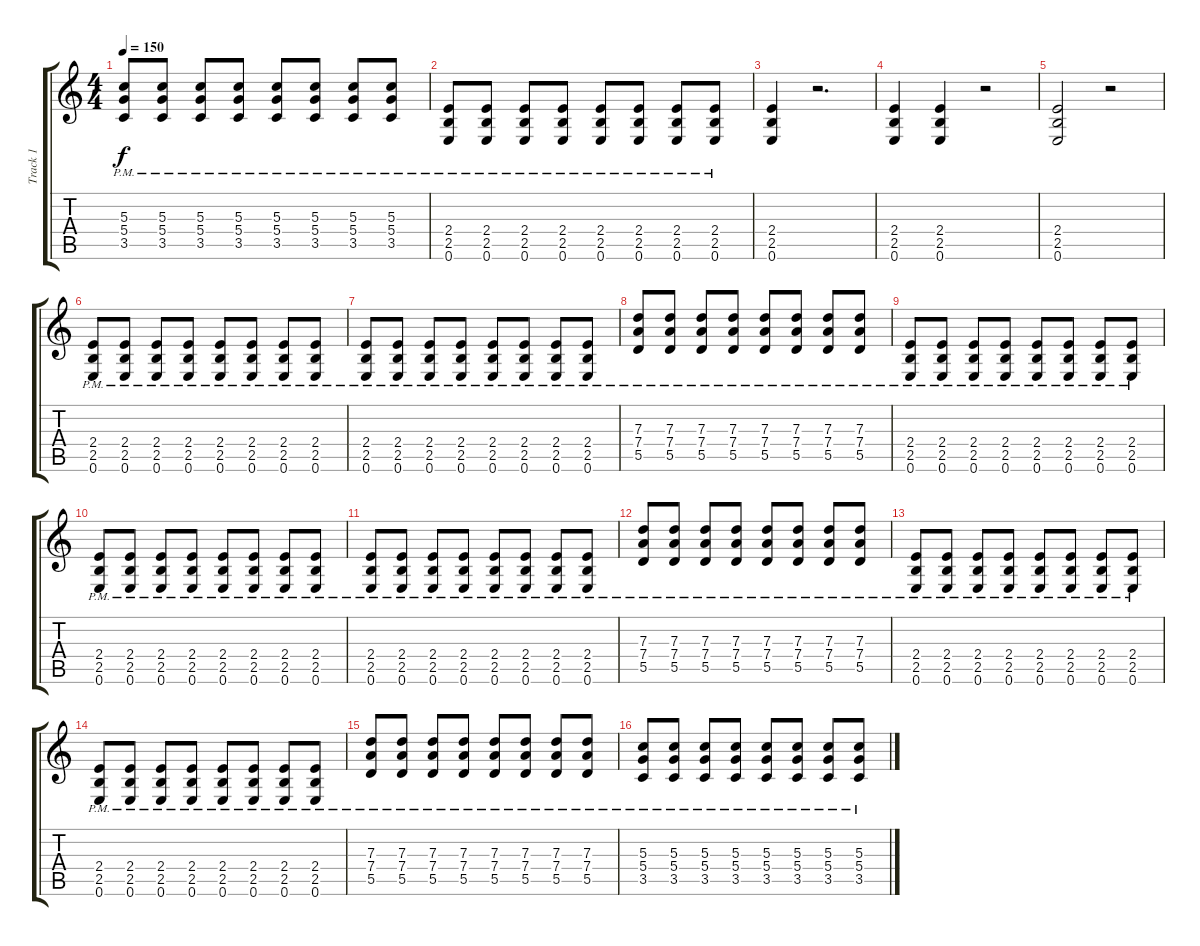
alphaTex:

\track ("Track 1" "Track 1") {instrument distortionguitar}
\staff {score tabs}
\tuning (E4 B3 G3 D3 A2 E2) {hide}
\ts (4 4)
\tempo 150
\clef g2
\ks c
(5.3{pm} 5.4{pm} 3.5{pm}).8{dy f} (5.3{pm} 5.4{pm} 3.5{pm}).8 (5.3{pm} 5.4{pm} 3.5{pm}).8 (5.3{pm} 5.4{pm} 3.5{pm}).8 (5.3{pm} 5.4{pm} 3.5{pm}).8 (5.3{pm} 5.4{pm} 3.5{pm}).8 (5.3{pm} 5.4{pm} 3.5{pm}).8 (5.3{pm} 5.4{pm} 3.5{pm}).8 |
(2.4{pm} 2.5{pm} 0.6{pm}).8 (2.4{pm} 2.5{pm} 0.6{pm}).8 (2.4{pm} 2.5{pm} 0.6{pm}).8 (2.4{pm} 2.5{pm} 0.6{pm}).8 (2.4{pm} 2.5{pm} 0.6{pm}).8 (2.4{pm} 2.5{pm} 0.6{pm}).8 (2.4{pm} 2.5{pm} 0.6{pm}).8 (2.4{pm} 2.5{pm} 0.6{pm}).8 |
(2.4 2.5 0.6).4 r.2{d} |
(2.4 2.5 0.6).4 (2.4 2.5 0.6).4 r.2 |
(2.4 2.5 0.6).2 r.2 |
(2.4{pm} 2.5{pm} 0.6{pm}).8 (2.4{pm} 2.5{pm} 0.6{pm}).8 (2.4{pm} 2.5{pm} 0.6{pm}).8 (2.4{pm} 2.5{pm} 0.6{pm}).8 (2.4{pm} 2.5{pm} 0.6{pm}).8 (2.4{pm} 2.5{pm} 0.6{pm}).8 (2.4{pm} 2.5{pm} 0.6{pm}).8 (2.4{pm} 2.5{pm} 0.6{pm}).8 |
(2.4{pm} 2.5{pm} 0.6{pm}).8 (2.4{pm} 2.5{pm} 0.6{pm}).8 (2.4{pm} 2.5{pm} 0.6{pm}).8 (2.4{pm} 2.5{pm} 0.6{pm}).8 (2.4{pm} 2.5{pm} 0.6{pm}).8 (2.4{pm} 2.5{pm} 0.6{pm}).8 (2.4{pm} 2.5{pm} 0.6{pm}).8 (2.4{pm} 2.5{pm} 0.6{pm}).8 |
(7.3{pm} 7.4{pm} 5.5{pm}).8 (7.3{pm} 7.4{pm} 5.5{pm}).8 (7.3{pm} 7.4{pm} 5.5{pm}).8 (7.3{pm} 7.4{pm} 5.5{pm}).8 (7.3{pm} 7.4{pm} 5.5{pm}).8 (7.3{pm} 7.4{pm} 5.5{pm}).8 (7.3{pm} 7.4{pm} 5.5{pm}).8 (7.3{pm} 7.4{pm} 5.5{pm}).8 |
(2.4{pm} 2.5{pm} 0.6{pm}).8 (2.4{pm} 2.5{pm} 0.6{pm}).8 (2.4{pm} 2.5{pm} 0.6{pm}).8 (2.4{pm} 2.5{pm} 0.6{pm}).8 (2.4{pm} 2.5{pm} 0.6{pm}).8 (2.4{pm} 2.5{pm} 0.6{pm}).8 (2.4{pm} 2.5{pm} 0.6{pm}).8 (2.4{pm} 2.5{pm} 0.6{pm}).8 |
(2.4{pm} 2.5{pm} 0.6{pm}).8 (2.4{pm} 2.5{pm} 0.6{pm}).8 (2.4{pm} 2.5{pm} 0.6{pm}).8 (2.4{pm} 2.5{pm} 0.6{pm}).8 (2.4{pm} 2.5{pm} 0.6{pm}).8 (2.4{pm} 2.5{pm} 0.6{pm}).8 (2.4{pm} 2.5{pm} 0.6{pm}).8 (2.4{pm} 2.5{pm} 0.6{pm}).8 |
(2.4{pm} 2.5{pm} 0.6{pm}).8 (2.4{pm} 2.5{pm} 0.6{pm}).8 (2.4{pm} 2.5{pm} 0.6{pm}).8 (2.4{pm} 2.5{pm} 0.6{pm}).8 (2.4{pm} 2.5{pm} 0.6{pm}).8 (2.4{pm} 2.5{pm} 0.6{pm}).8 (2.4{pm} 2.5{pm} 0.6{pm}).8 (2.4{pm} 2.5{pm} 0.6{pm}).8 |
(7.3{pm} 7.4{pm} 5.5{pm}).8 (7.3{pm} 7.4{pm} 5.5{pm}).8 (7.3{pm} 7.4{pm} 5.5{pm}).8 (7.3{pm} 7.4{pm} 5.5{pm}).8 (7.3{pm} 7.4{pm} 5.5{pm}).8 (7.3{pm} 7.4{pm} 5.5{pm}).8 (7.3{pm} 7.4{pm} 5.5{pm}).8 (7.3{pm} 7.4{pm} 5.5{pm}).8 |
(2.4{pm} 2.5{pm} 0.6{pm}).8 (2.4{pm} 2.5{pm} 0.6{pm}).8 (2.4{pm} 2.5{pm} 0.6{pm}).8 (2.4{pm} 2.5{pm} 0.6{pm}).8 (2.4{pm} 2.5{pm} 0.6{pm}).8 (2.4{pm} 2.5{pm} 0.6{pm}).8 (2.4{pm} 2.5{pm} 0.6{pm}).8 (2.4{pm} 2.5{pm} 0.6{pm}).8 |
(2.4{pm} 2.5{pm} 0.6{pm}).8 (2.4{pm} 2.5{pm} 0.6{pm}).8 (2.4{pm} 2.5{pm} 0.6{pm}).8 (2.4{pm} 2.5{pm} 0.6{pm}).8 (2.4{pm} 2.5{pm} 0.6{pm}).8 (2.4{pm} 2.5{pm} 0.6{pm}).8 (2.4{pm} 2.5{pm} 0.6{pm}).8 (2.4{pm} 2.5{pm} 0.6{pm}).8 |
(7.3{pm} 7.4{pm} 5.5{pm}).8 (7.3{pm} 7.4{pm} 5.5{pm}).8 (7.3{pm} 7.4{pm} 5.5{pm}).8 (7.3{pm} 7.4{pm} 5.5{pm}).8 (7.3{pm} 7.4{pm} 5.5{pm}).8 (7.3{pm} 7.4{pm} 5.5{pm}).8 (7.3{pm} 7.4{pm} 5.5{pm}).8 (7.3{pm} 7.4{pm} 5.5{pm}).8 |
(5.3{pm} 5.4{pm} 3.5{pm}).8 (5.3{pm} 5.4{pm} 3.5{pm}).8 (5.3{pm} 5.4{pm} 3.5{pm}).8 (5.3{pm} 5.4{pm} 3.5{pm}).8 (5.3{pm} 5.4{pm} 3.5{pm}).8 (5.3{pm} 5.4{pm} 3.5{pm}).8 (5.3{pm} 5.4{pm} 3.5{pm}).8 (5.3{pm} 5.4{pm} 3.5{pm}).8
